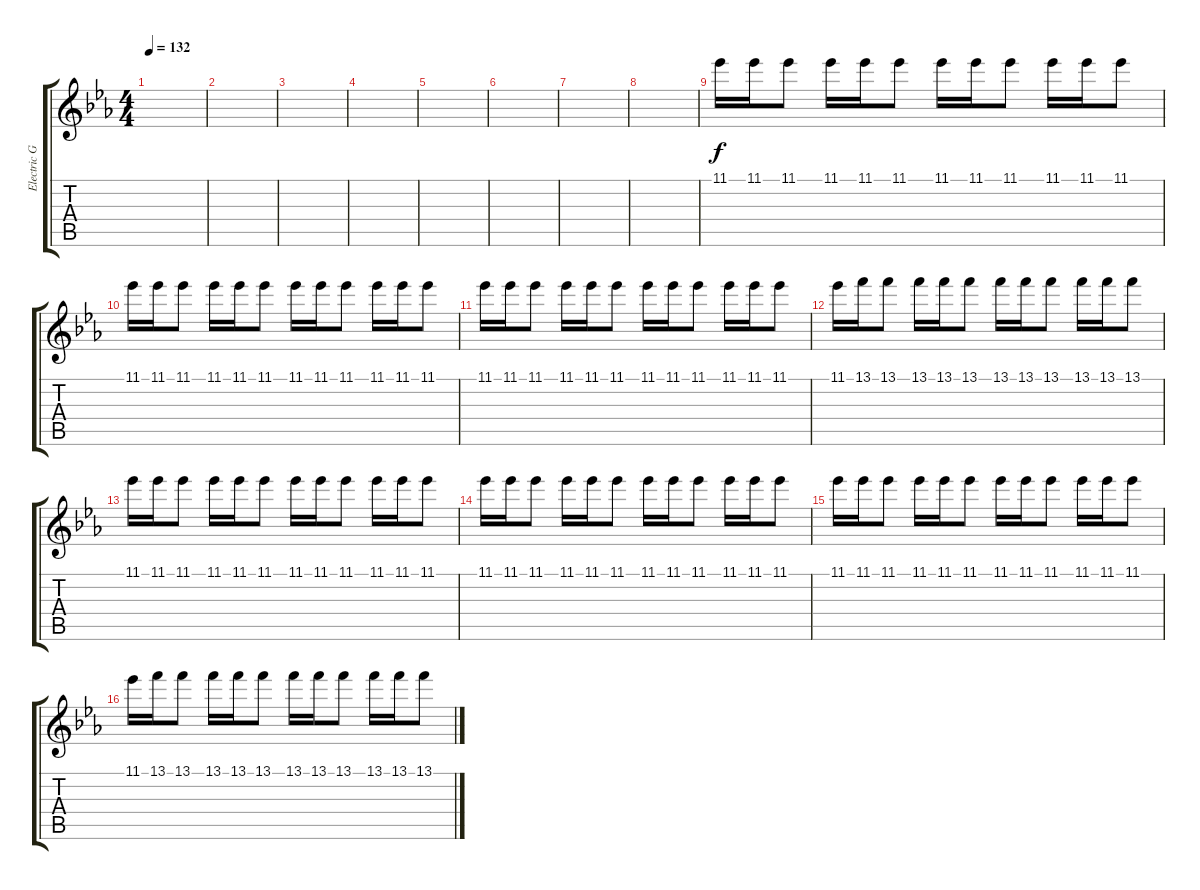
\track ("Electric Guitar" "Electric G") {instrument distortionguitar}
\staff {score tabs}
\tuning (E4 B3 G3 D3 A2 E2) {hide}
\ts (4 4)
\tempo 132
\clef g2
\ks eb
|
|
|
|
|
|
|
|
11.1.16 11.1.16 11.1.8 11.1.16 11.1.16 11.1.8 11.1.16 11.1.16 11.1.8 11.1.16 11.1.16 11.1.8 |
11.1.16 11.1.16 11.1.8 11.1.16 11.1.16 11.1.8 11.1.16 11.1.16 11.1.8 11.1.16 11.1.16 11.1.8 |
11.1.16 11.1.16 11.1.8 11.1.16 11.1.16 11.1.8 11.1.16 11.1.16 11.1.8 11.1.16 11.1.16 11.1.8 |
11.1.16 13.1.16 13.1.8 13.1.16 13.1.16 13.1.8 13.1.16 13.1.16 13.1.8 13.1.16 13.1.16 13.1.8 |
11.1.16 11.1.16 11.1.8 11.1.16 11.1.16 11.1.8 11.1.16 11.1.16 11.1.8 11.1.16 11.1.16 11.1.8 |
11.1.16 11.1.16 11.1.8 11.1.16 11.1.16 11.1.8 11.1.16 11.1.16 11.1.8 11.1.16 11.1.16 11.1.8 |
11.1.16 11.1.16 11.1.8 11.1.16 11.1.16 11.1.8 11.1.16 11.1.16 11.1.8 11.1.16 11.1.16 11.1.8 |
11.1.16 13.1.16 13.1.8 13.1.16 13.1.16 13.1.8 13.1.16 13.1.16 13.1.8 13.1.16 13.1.16 13.1.8
